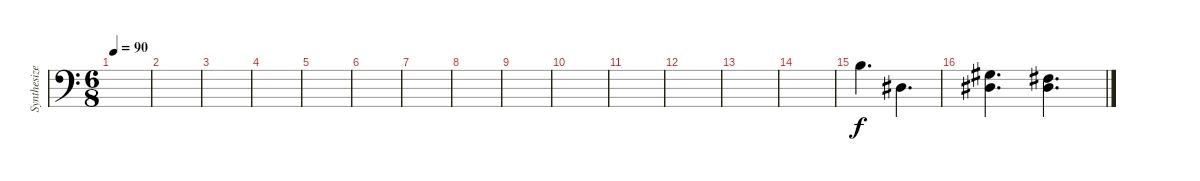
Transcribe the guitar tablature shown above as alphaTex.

\track ("Synthesizer (Staff 2)" "Synthesize") {instrument synthbrass1}
\staff {score}
\tuning (E4 B3 G3 D3 A2 E2 B1) {hide}
\ts (6 8)
\tempo 90
\clef f4
\ks c
|
|
|
|
|
|
|
|
|
|
|
|
|
|
2.5.4{d ot 8vb} 4.7.4{d ot 8vb} |
(4.6 4.7).4{d ot 8vb} (2.6 4.7).4{d ot 8vb}
